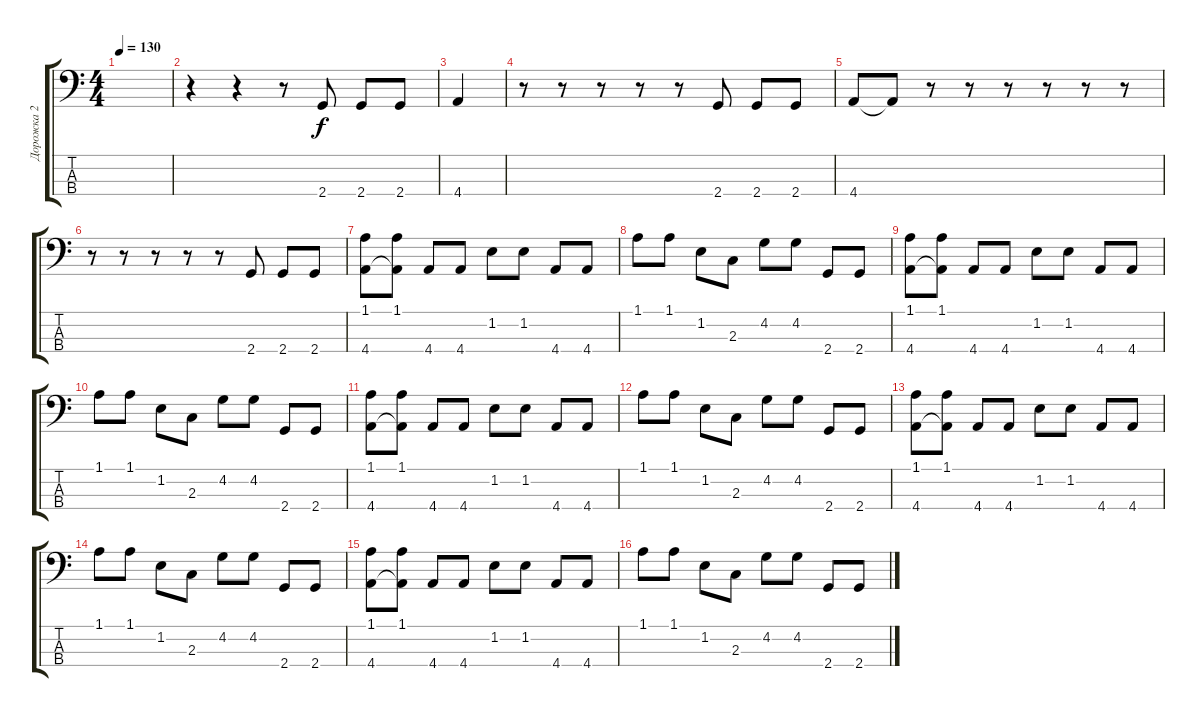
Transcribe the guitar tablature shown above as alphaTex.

\track ("Дорожка 2" "Дорожка 2") {instrument electricbassfinger}
\staff {score tabs}
\tuning (Ab2 Eb2 Bb1 F1) {hide}
\ts (4 4)
\tempo 130
\clef f4
\ks c
|
r.4 r.4 r.8 2.4.8 2.4.8 2.4.8 |
4.4.4 |
r.8 r.8 r.8 r.8 r.8 2.4.8 2.4.8 2.4.8 |
4.4.8 4.4{t}.8 r.8 r.8 r.8 r.8 r.8 r.8 |
r.8 r.8 r.8 r.8 r.8 2.4.8 2.4.8 2.4.8 |
(1.1 4.4).8 (1.1 4.4{t}).8 4.4.8 4.4.8 1.2.8 1.2.8 4.4.8 4.4.8 |
1.1.8 1.1.8 1.2.8 2.3.8 4.2.8 4.2.8 2.4.8 2.4.8 |
(1.1 4.4).8 (1.1 4.4{t}).8 4.4.8 4.4.8 1.2.8 1.2.8 4.4.8 4.4.8 |
1.1.8 1.1.8 1.2.8 2.3.8 4.2.8 4.2.8 2.4.8 2.4.8 |
(1.1 4.4).8 (1.1 4.4{t}).8 4.4.8 4.4.8 1.2.8 1.2.8 4.4.8 4.4.8 |
1.1.8 1.1.8 1.2.8 2.3.8 4.2.8 4.2.8 2.4.8 2.4.8 |
(1.1 4.4).8 (1.1 4.4{t}).8 4.4.8 4.4.8 1.2.8 1.2.8 4.4.8 4.4.8 |
1.1.8 1.1.8 1.2.8 2.3.8 4.2.8 4.2.8 2.4.8 2.4.8 |
(1.1 4.4).8 (1.1 4.4{t}).8 4.4.8 4.4.8 1.2.8 1.2.8 4.4.8 4.4.8 |
1.1.8 1.1.8 1.2.8 2.3.8 4.2.8 4.2.8 2.4.8 2.4.8
